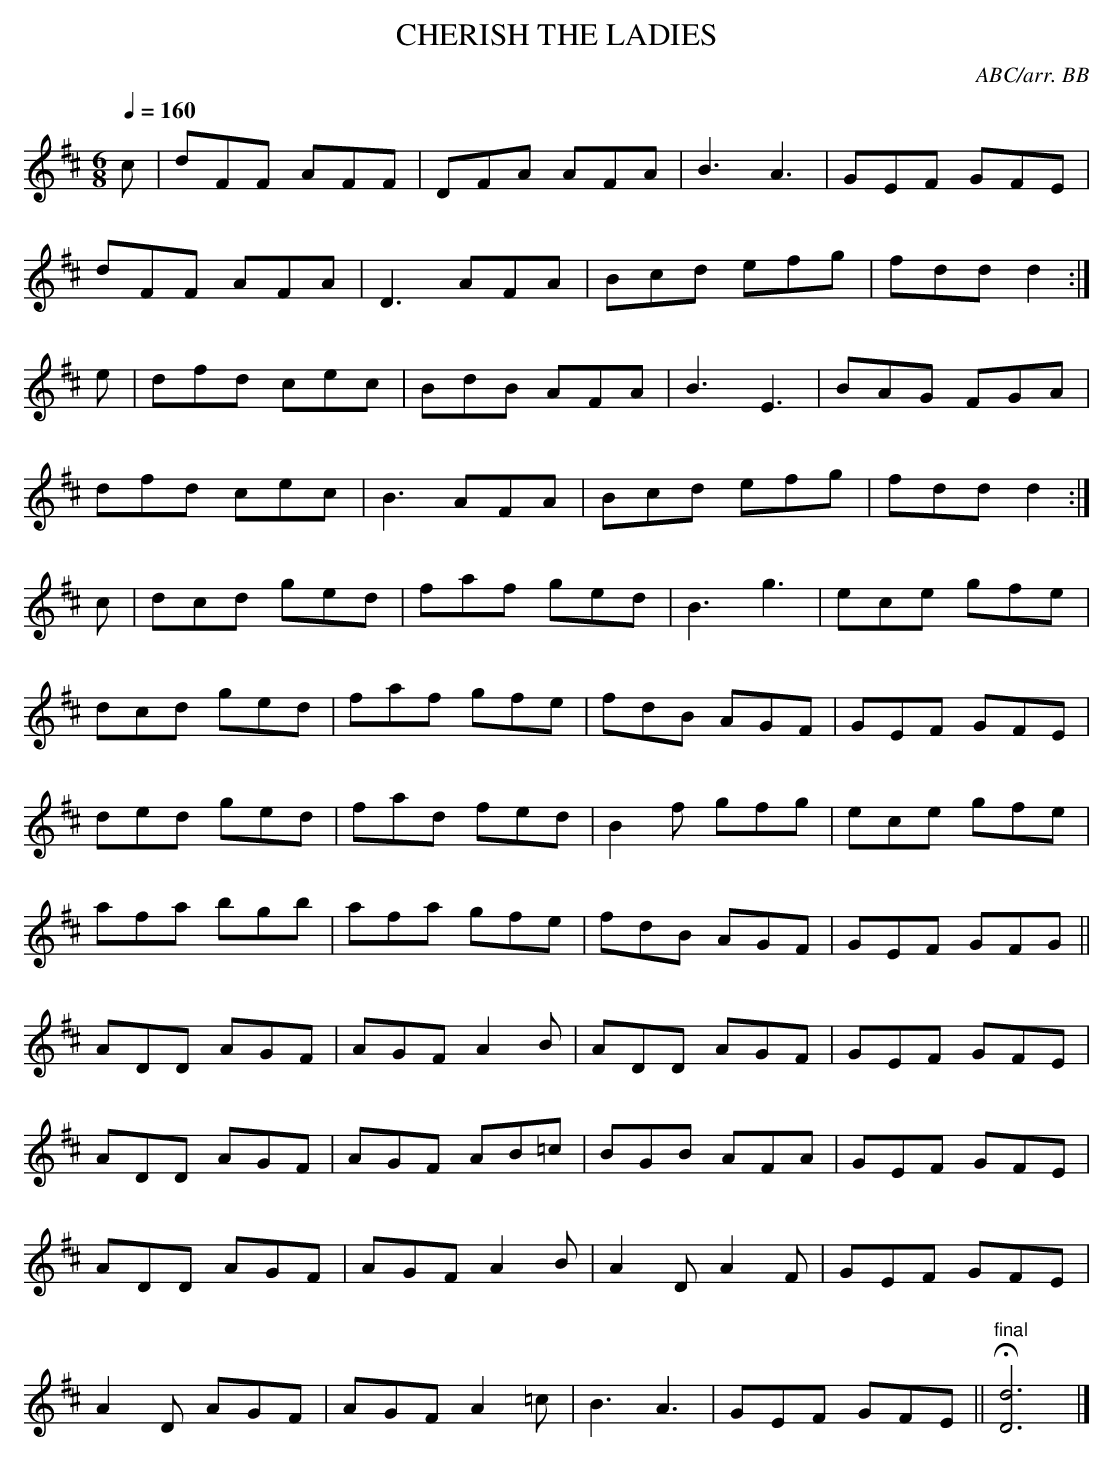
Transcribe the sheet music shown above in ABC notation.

X:1
T:CHERISH THE LADIES
C:ABC/arr. BB
M:6/8
L:1/8
Q:1/4=160
K:D
c|dFF AFF|DFA AFA|B3 A3|GEF GFE|
dFF AFA|D3 AFA|Bcd efg|fdd d2 :|
e|dfd cec|BdB AFA|B3 E3|BAG FGA|
dfd cec|B3 AFA|Bcd efg|fdd d2 :|
c|dcd ged|faf ged|B3 g3|ece gfe|
dcd ged|faf gfe|fdB AGF|GEF GFE|
ded ged|fad fed|B2f gfg|ece gfe|
afa bgb|afa gfe|fdB AGF|GEF GFG||
ADD AGF|AGF A2B|ADD AGF|GEF GFE|
ADD AGF|AGF AB=c|BGB AFA|GEF GFE|
ADD AGF|AGF A2B|A2D A2F|GEF GFE|
A2D AGF|AGF A2=c|B3 A3|GEF GFE||\
"final" H[D6d6]|]
